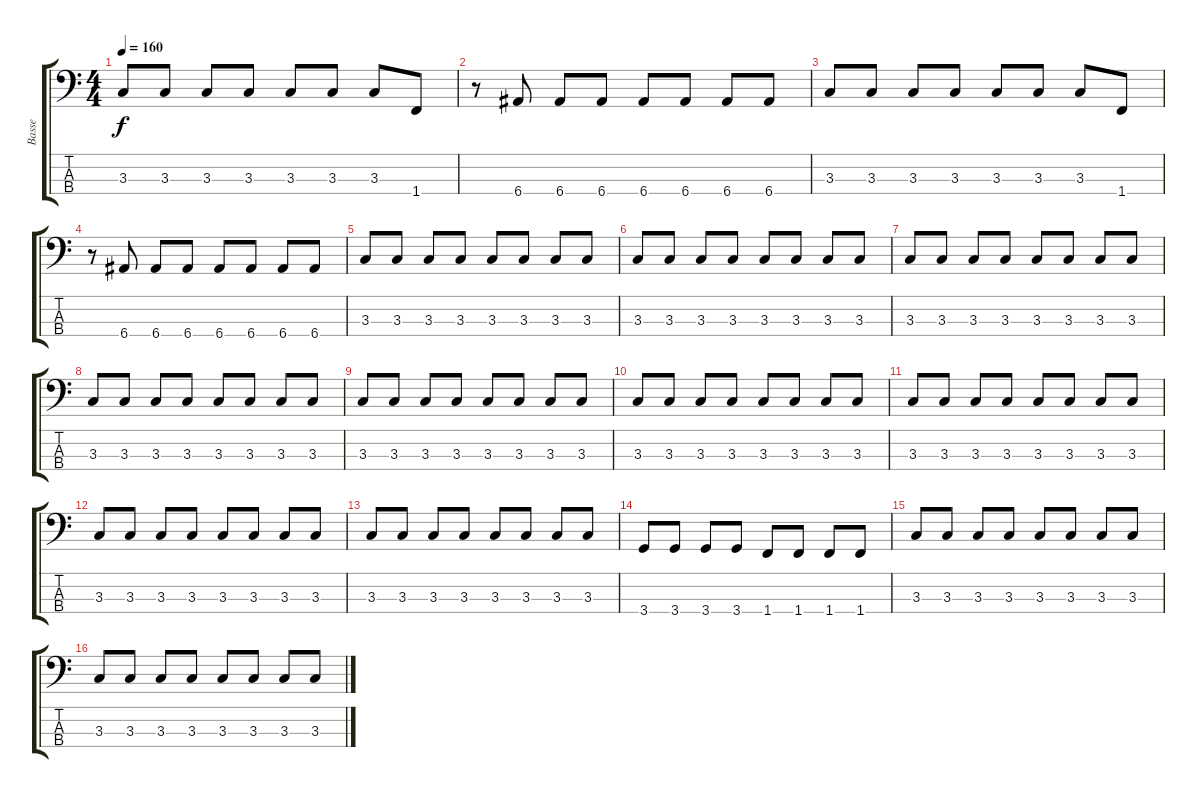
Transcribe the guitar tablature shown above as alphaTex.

\track ("Basse" "Basse") {instrument electricbasspick}
\staff {score tabs}
\tuning (G2 D2 A1 E1) {hide}
\ts (4 4)
\tempo 160
\clef f4
\ks c
3.3.8{dy f} 3.3.8 3.3.8 3.3.8 3.3.8 3.3.8 3.3.8 1.4.8 |
r.8 6.4.8 6.4.8 6.4.8 6.4.8 6.4.8 6.4.8 6.4.8 |
3.3.8 3.3.8 3.3.8 3.3.8 3.3.8 3.3.8 3.3.8 1.4.8 |
r.8 6.4.8 6.4.8 6.4.8 6.4.8 6.4.8 6.4.8 6.4.8 |
3.3.8 3.3.8 3.3.8 3.3.8 3.3.8 3.3.8 3.3.8 3.3.8 |
3.3.8 3.3.8 3.3.8 3.3.8 3.3.8 3.3.8 3.3.8 3.3.8 |
3.3.8 3.3.8 3.3.8 3.3.8 3.3.8 3.3.8 3.3.8 3.3.8 |
3.3.8 3.3.8 3.3.8 3.3.8 3.3.8 3.3.8 3.3.8 3.3.8 |
3.3.8 3.3.8 3.3.8 3.3.8 3.3.8 3.3.8 3.3.8 3.3.8 |
3.3.8 3.3.8 3.3.8 3.3.8 3.3.8 3.3.8 3.3.8 3.3.8 |
3.3.8 3.3.8 3.3.8 3.3.8 3.3.8 3.3.8 3.3.8 3.3.8 |
3.3.8 3.3.8 3.3.8 3.3.8 3.3.8 3.3.8 3.3.8 3.3.8 |
3.3.8 3.3.8 3.3.8 3.3.8 3.3.8 3.3.8 3.3.8 3.3.8 |
3.4.8 3.4.8 3.4.8 3.4.8 1.4.8 1.4.8 1.4.8 1.4.8 |
3.3.8 3.3.8 3.3.8 3.3.8 3.3.8 3.3.8 3.3.8 3.3.8 |
3.3.8 3.3.8 3.3.8 3.3.8 3.3.8 3.3.8 3.3.8 3.3.8
